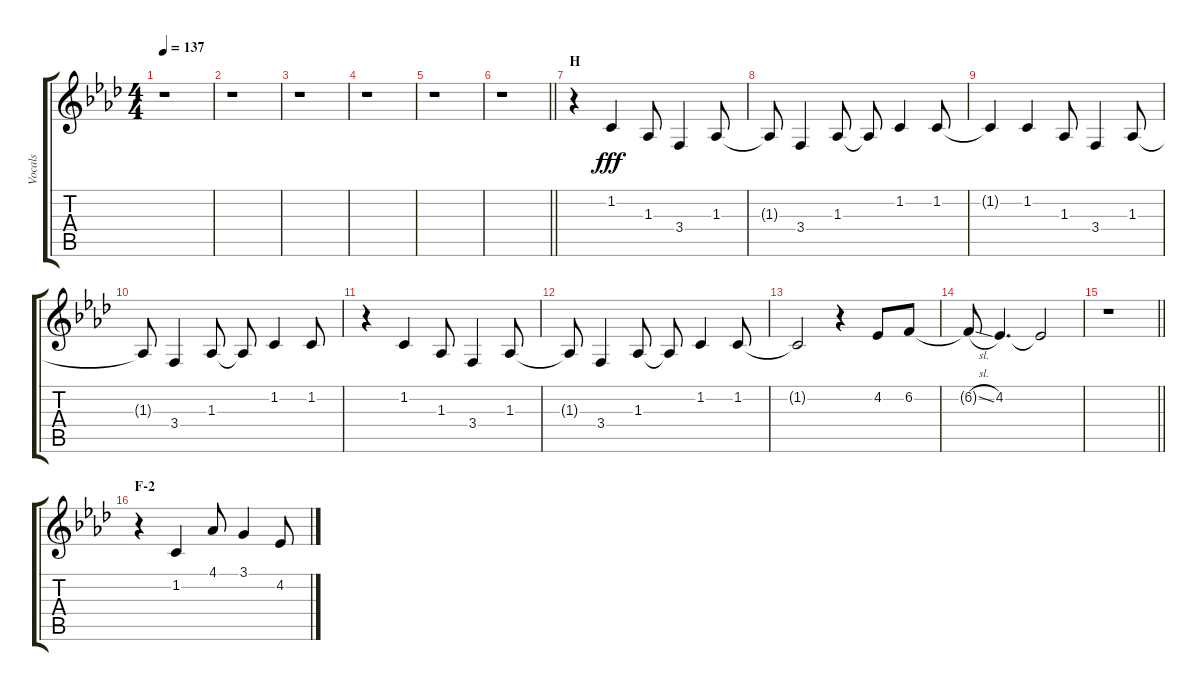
\track ("Vocals" "Vocals") {instrument voiceoohs}
\staff {score tabs}
\tuning (E4 B3 G3 D3 A2 E2) {hide}
\ts (4 4)
\tempo 137
\clef g2
\ks ab
r.1{dy fff} |
r.1 |
r.1 |
r.1 |
r.1 |
\barLineRight lightlight
r.1 |
\section ("" "H")
r.4 1.2.4 1.3.8 3.4.4 1.3.8 |
1.3{t}.8 3.4.4 1.3.8 1.3{t}.8 1.2.4 1.2.8 |
1.2{t}.4 1.2.4 1.3.8 3.4.4 1.3.8 |
1.3{t}.8 3.4.4 1.3.8 1.3{t}.8 1.2.4 1.2.8 |
r.4 1.2.4 1.3.8 3.4.4 1.3.8 |
1.3{t}.8 3.4.4 1.3.8 1.3{t}.8 1.2.4 1.2.8 |
1.2{t}.2 r.4 4.2.8 6.2.8 |
6.2{sl t}.8 4.2.4{d} 4.2{t}.2 |
\barLineRight lightlight
r.1 |
\section ("" "F-2")
r.4 1.2.4 4.1.8 3.1.4 4.2.8
